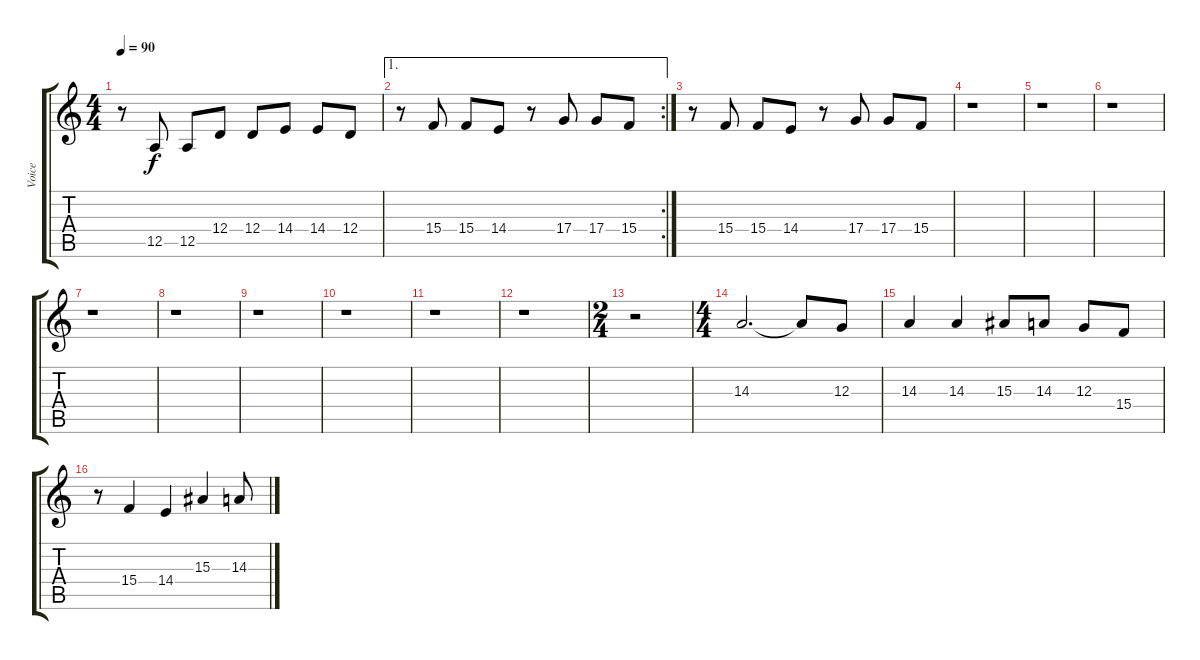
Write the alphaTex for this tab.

\track ("Voice" "Voice") {instrument pad7halo}
\staff {score tabs}
\tuning (E4 B3 G3 D3 A2 E2) {hide}
\ts (4 4)
\tempo 90
\clef g2
\ks c
r.8{dy f} 12.5.8 12.5.8 12.4.8 12.4.8 14.4.8 14.4.8 12.4.8 |
\ae 1
\rc 2
r.8 15.4.8 15.4.8 14.4.8 r.8 17.4.8 17.4.8 15.4.8 |
r.8 15.4.8 15.4.8 14.4.8 r.8 17.4.8 17.4.8 15.4.8 |
r.1 |
r.1 |
r.1 |
r.1 |
r.1 |
r.1 |
r.1 |
r.1 |
r.1 |
\ts (2 4)
r.2 |
\ts (4 4)
14.3.2{d volume 10} 14.3{t}.8 12.3.8 |
14.3.4 14.3.4 15.3.8 14.3.8 12.3.8 15.4.8 |
r.8 15.4.4 14.4.4 15.3.4 14.3.8
